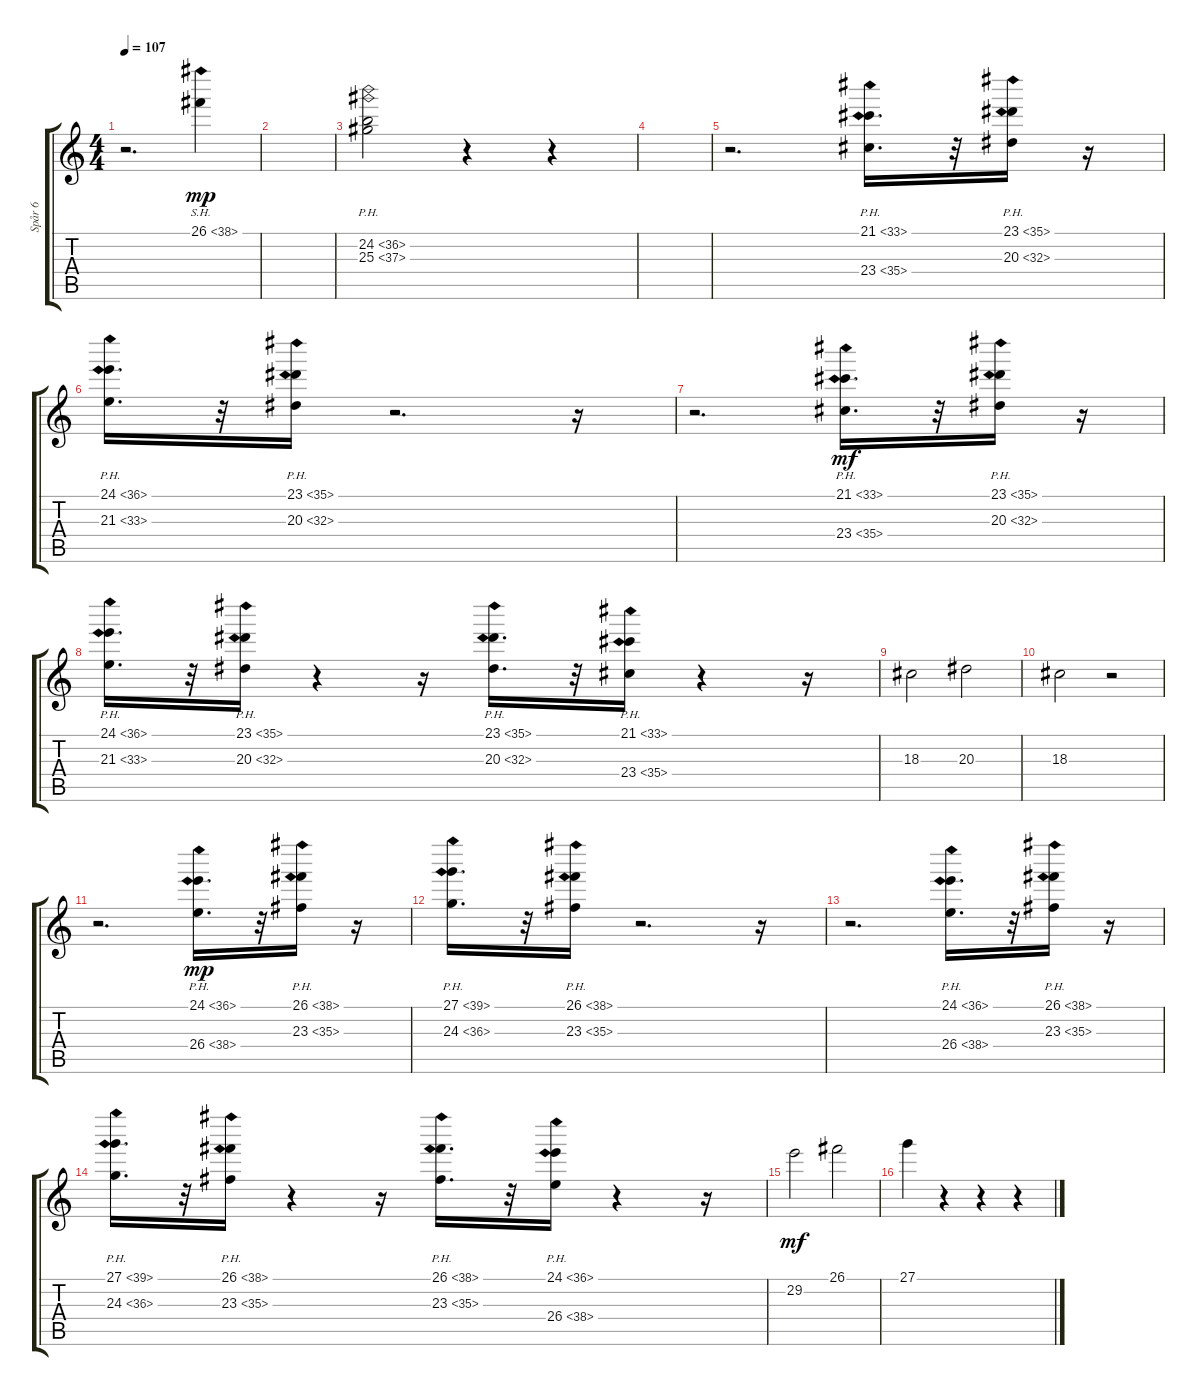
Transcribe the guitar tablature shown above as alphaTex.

\track ("Spår 6" "Spår 6") {instrument fx5brightness}
\staff {score tabs}
\tuning (E4 B3 G3 D3 A2 E2) {hide}
\ts (4 4)
\tempo 107
\clef g2
\ks c
r.2{d dy mp} 26.1{sh 12}.4 |
|
(24.2{ph 12} 25.3{ph 12}).2 r.4 r.4 |
|
r.2{d instrument fx7echoes} (21.1{ph 12} 23.4{ph 12}).16{d} r.32 (23.1{ph 12} 20.3{ph 12}).16 r.16 |
(24.1{ph 12} 21.3{ph 12}).16{d} r.32 (23.1{ph 12} 20.3{ph 12}).16 r.2{d} r.16 |
r.2{d} (21.1{ph 12} 23.4{ph 12}).16{d dy mf} r.32 (23.1{ph 12} 20.3{ph 12}).16 r.16 |
(24.1{ph 12} 21.3{ph 12}).16{d} r.32 (23.1{ph 12} 20.3{ph 12}).16 r.4 r.16 (23.1{ph 12} 20.3{ph 12}).16{d} r.32 (21.1{ph 12} 23.4{ph 12}).16 r.4 r.16 |
18.3.2 20.3.2 |
18.3.2 r.2 |
r.2{d instrument fx7echoes} (24.1{ph 12} 26.4{ph 12}).16{d dy mp} r.32 (26.1{ph 12} 23.3{ph 12}).16 r.16 |
(27.1{ph 12} 24.3{ph 12}).16{d} r.32 (26.1{ph 12} 23.3{ph 12}).16 r.2{d} r.16 |
r.2{d} (24.1{ph 12} 26.4{ph 12}).16{d} r.32 (26.1{ph 12} 23.3{ph 12}).16 r.16 |
(27.1{ph 12} 24.3{ph 12}).16{d} r.32 (26.1{ph 12} 23.3{ph 12}).16 r.4 r.16 (26.1{ph 12} 23.3{ph 12}).16{d} r.32 (24.1{ph 12} 26.4{ph 12}).16 r.4 r.16 |
29.2.2{dy mf} 26.1.2 |
27.1.4 r.4 r.4 r.4
